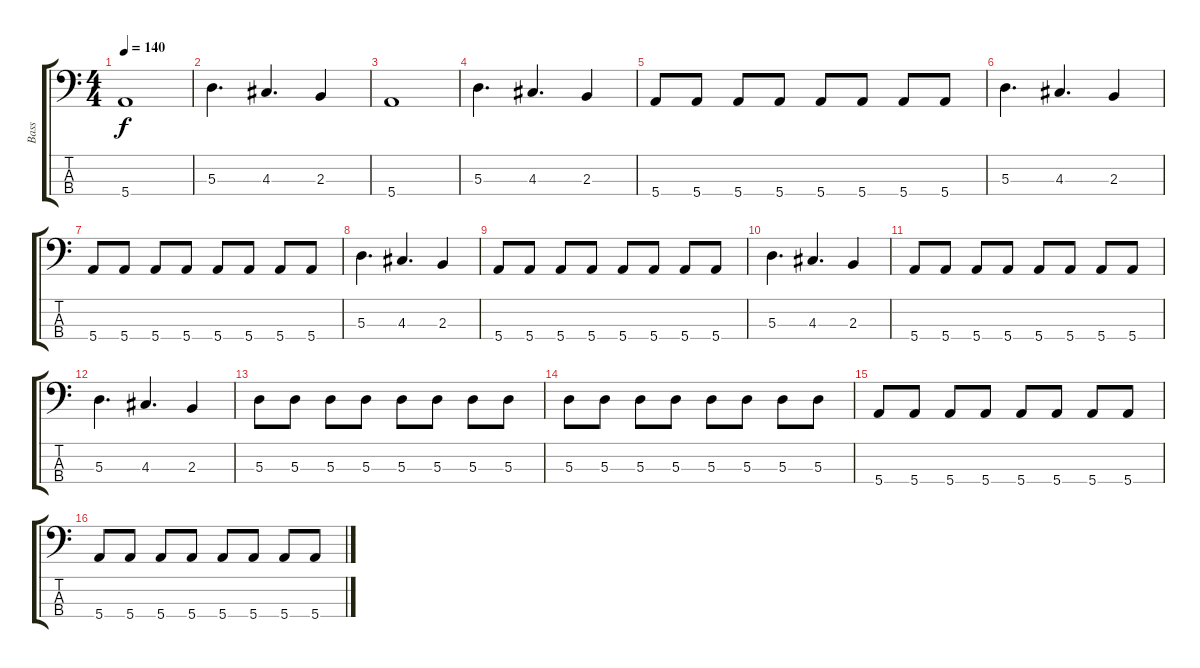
\track ("Bass" "Bass") {instrument electricbassfinger}
\staff {score tabs}
\tuning (G2 D2 A1 E1) {hide}
\ts (4 4)
\tempo 140
\clef f4
\ks c
5.4.1{dy f} |
5.3.4{d} 4.3.4{d} 2.3.4 |
5.4.1 |
5.3.4{d} 4.3.4{d} 2.3.4 |
5.4.8 5.4.8 5.4.8 5.4.8 5.4.8 5.4.8 5.4.8 5.4.8 |
5.3.4{d} 4.3.4{d} 2.3.4 |
5.4.8 5.4.8 5.4.8 5.4.8 5.4.8 5.4.8 5.4.8 5.4.8 |
5.3.4{d} 4.3.4{d} 2.3.4 |
5.4.8 5.4.8 5.4.8 5.4.8 5.4.8 5.4.8 5.4.8 5.4.8 |
5.3.4{d} 4.3.4{d} 2.3.4 |
5.4.8 5.4.8 5.4.8 5.4.8 5.4.8 5.4.8 5.4.8 5.4.8 |
5.3.4{d} 4.3.4{d} 2.3.4 |
5.3.8 5.3.8 5.3.8 5.3.8 5.3.8 5.3.8 5.3.8 5.3.8 |
5.3.8 5.3.8 5.3.8 5.3.8 5.3.8 5.3.8 5.3.8 5.3.8 |
5.4.8 5.4.8 5.4.8 5.4.8 5.4.8 5.4.8 5.4.8 5.4.8 |
5.4.8 5.4.8 5.4.8 5.4.8 5.4.8 5.4.8 5.4.8 5.4.8
